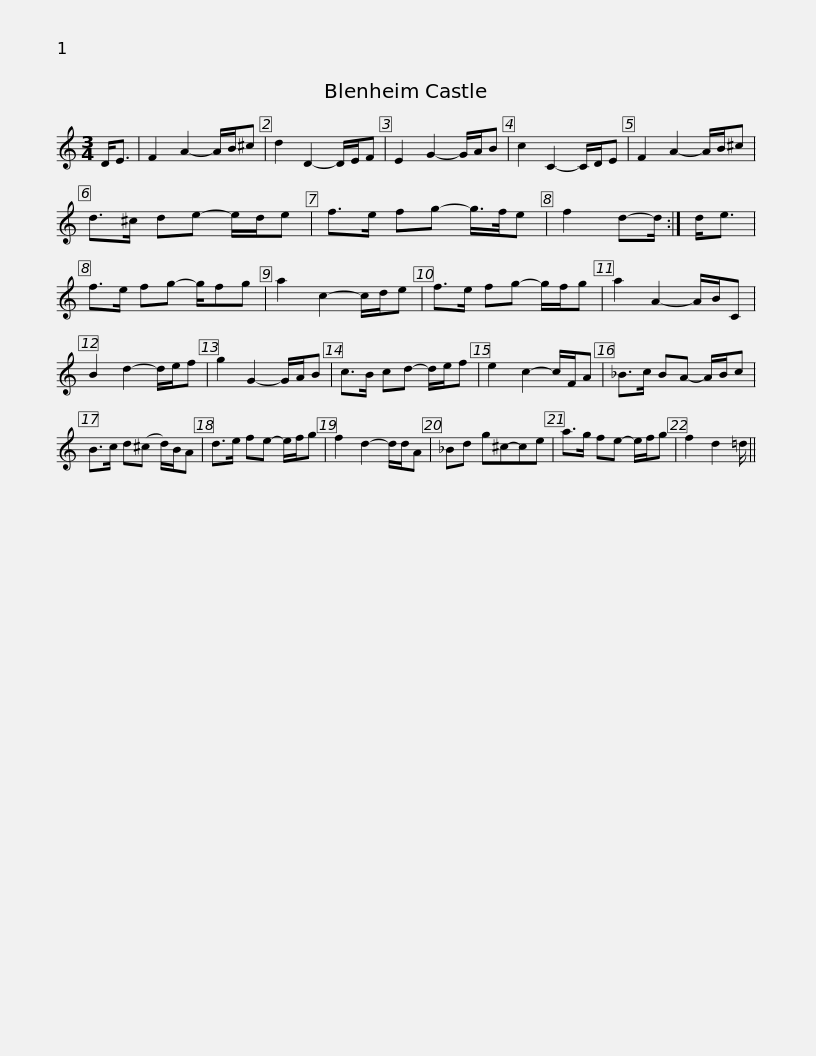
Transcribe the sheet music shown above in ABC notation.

X:1
L:1/8
M:3/4
I:linebreak $
K:C
V:1 treble
V:1
 D<E | F2 A2- A/B/^c | d2 D2- D/E/F | E2 G2- G/A/B | c2 C2- C/D/E | %5
 F2 A2- A/B/^c | d>^c de- e/d/e |$ f>e fg- g/>f/e | f2 d-d/ :| d<e | %10
 f>e fg- g/fg | a2 c2- c/d/e | f>e fg- g/f/g | a2 A2- A/B/C | B2 d2- d/e/f |$ %15
 g2 G2- G/A/B | c>B cd- d/e/f | e2 c2- c/F/A | _B>c BA- A/B/c | B>c d(^c d/)B/A | %20
 d>e fe- e/f/g | f2 d2- d/d/A |$ _Bd g^c-ce | a>g fe- e/f/g | f2 d2 =d/ || %25
